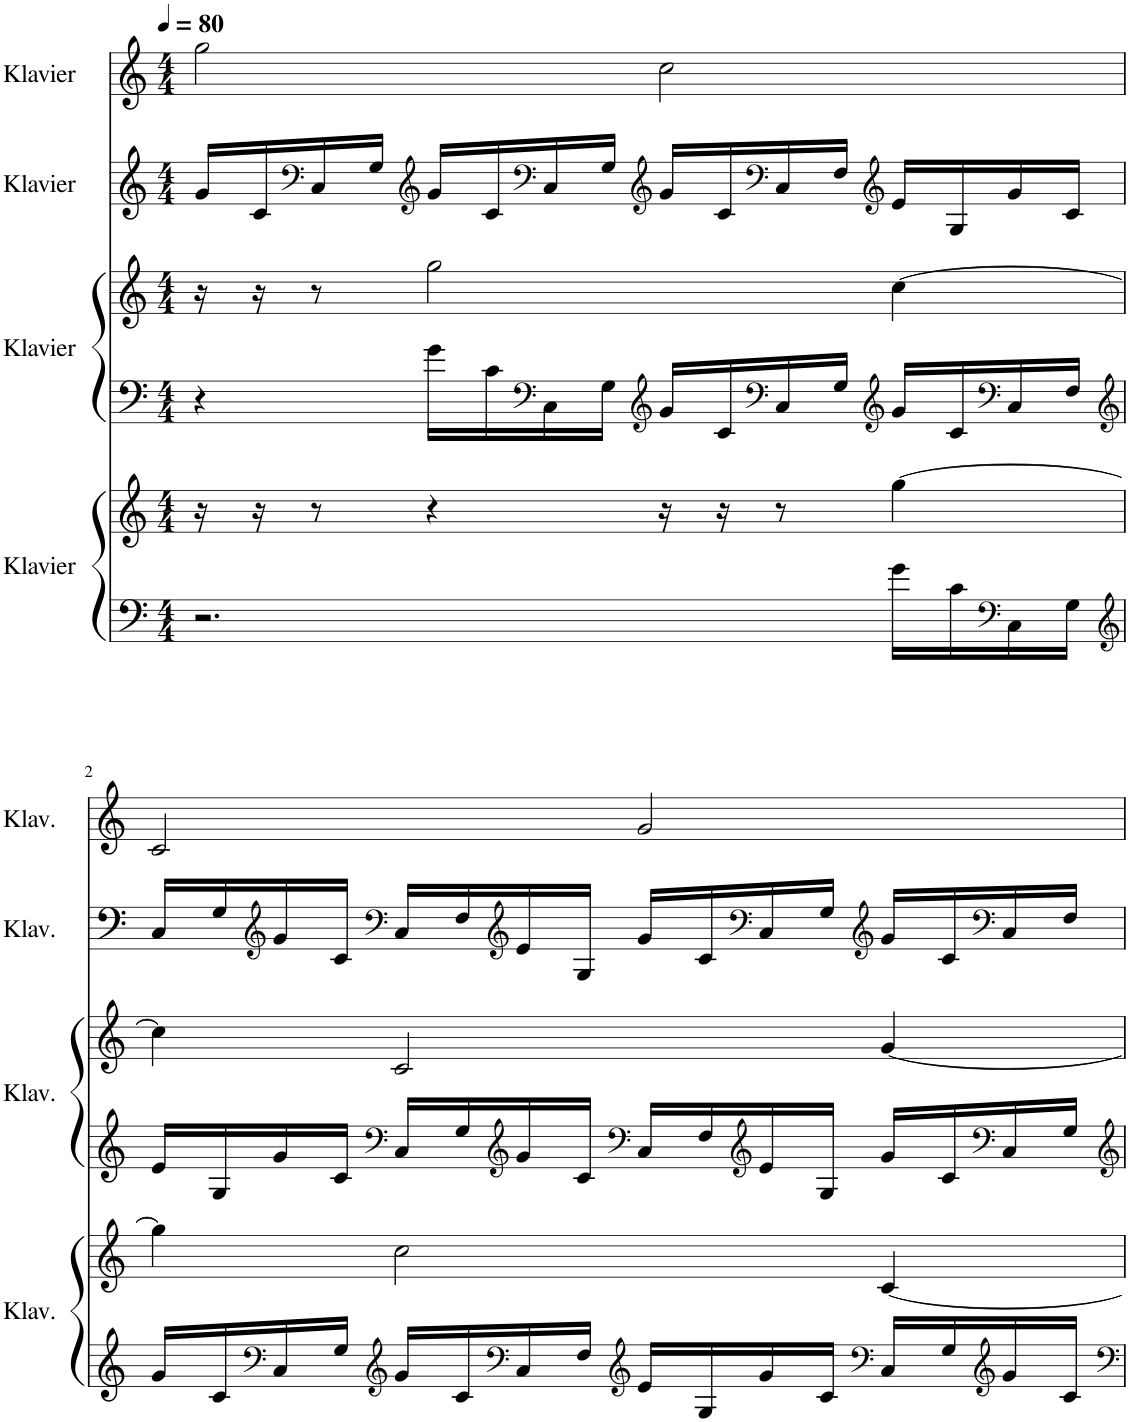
**kern	**kern	**kern	**kern	**kern	**kern
*part4	*part4	*part3	*part3	*part2	*part1
*staff6	*staff5	*staff4	*staff3	*staff2	*staff1
*I"Klavier	*	*I"Klavier	*	*I"Klavier	*I"Klavier
*I'Klav.	*	*I'Klav.	*	*I'Klav.	*I'Klav.
*clefF4	*clefG2	*clefF4	*clefG2	*clefG2	*clefG2
*k[]	*k[]	*k[]	*k[]	*k[]	*k[]
*M4/4	*M4/4	*M4/4	*M4/4	*M4/4	*M4/4
*MM80	*MM80	*MM80	*MM80	*MM80	*MM80
=1	=1	=1	=1	=1	=1
2.r	16r	4r	16r	16g/LL	2gg\
.	16r	.	16r	16c/	.
*	*	*	*	*clefF4	*
.	8r	.	8r	16C/	.
.	.	.	.	16G/JJ	.
*	*	*	*	*clefG2	*
.	4r	16g\LL	2gg\	16g/LL	.
.	.	16c\	.	16c/	.
*	*	*clefF4	*	*clefF4	*
.	.	16C\	.	16C/	.
.	.	16G\JJ	.	16G/JJ	.
*	*	*clefG2	*	*clefG2	*
.	16r	16g/LL	.	16g/LL	2cc\
.	16r	16c/	.	16c/	.
*	*	*clefF4	*	*clefF4	*
.	8r	16C/	.	16C/	.
.	.	16G/JJ	.	16F/JJ	.
*	*	*clefG2	*	*clefG2	*
16g\LL	[4gg\	16g/LL	[4cc\	16e/LL	.
16c\	.	16c/	.	16G/	.
*clefF4	*	*clefF4	*	*	*
16C\	.	16C/	.	16g/	.
16G\JJ	.	16F/JJ	.	16c/JJ	.
!!LO:LB:g=z
=2	=2	=2	=2	=2	=2
*clefG2	*	*clefG2	*	*	*
16g/LL	4gg\]	16e/LL	4cc\]	16C/LL	2c/
16c/	.	16G/	.	16G/	.
*clefF4	*	*	*	*clefG2	*
16C/	.	16g/	.	16g/	.
16G/JJ	.	16c/JJ	.	16c/JJ	.
*clefG2	*	*clefF4	*	*clefF4	*
16g/LL	2cc\	16C/LL	2c/	16C/LL	.
16c/	.	16G/	.	16F/	.
*clefF4	*	*clefG2	*	*clefG2	*
16C/	.	16g/	.	16e/	.
16F/JJ	.	16c/JJ	.	16G/JJ	.
*clefG2	*	*clefF4	*	*	*
16e/LL	.	16C/LL	.	16g/LL	2g/
16G/	.	16F/	.	16c/	.
*	*	*clefG2	*	*clefF4	*
16g/	.	16e/	.	16C/	.
16c/JJ	.	16G/JJ	.	16G/JJ	.
*clefF4	*	*	*	*clefG2	*
16C/LL	[4c/	16g/LL	[4g/	16g/LL	.
16G/	.	16c/	.	16c/	.
*clefG2	*	*clefF4	*	*clefF4	*
16g/	.	16C/	.	16C/	.
16c/JJ	.	16G/JJ	.	16F/JJ	.
=	=	=	=	=	=
*-	*-	*-	*-	*-	*-
